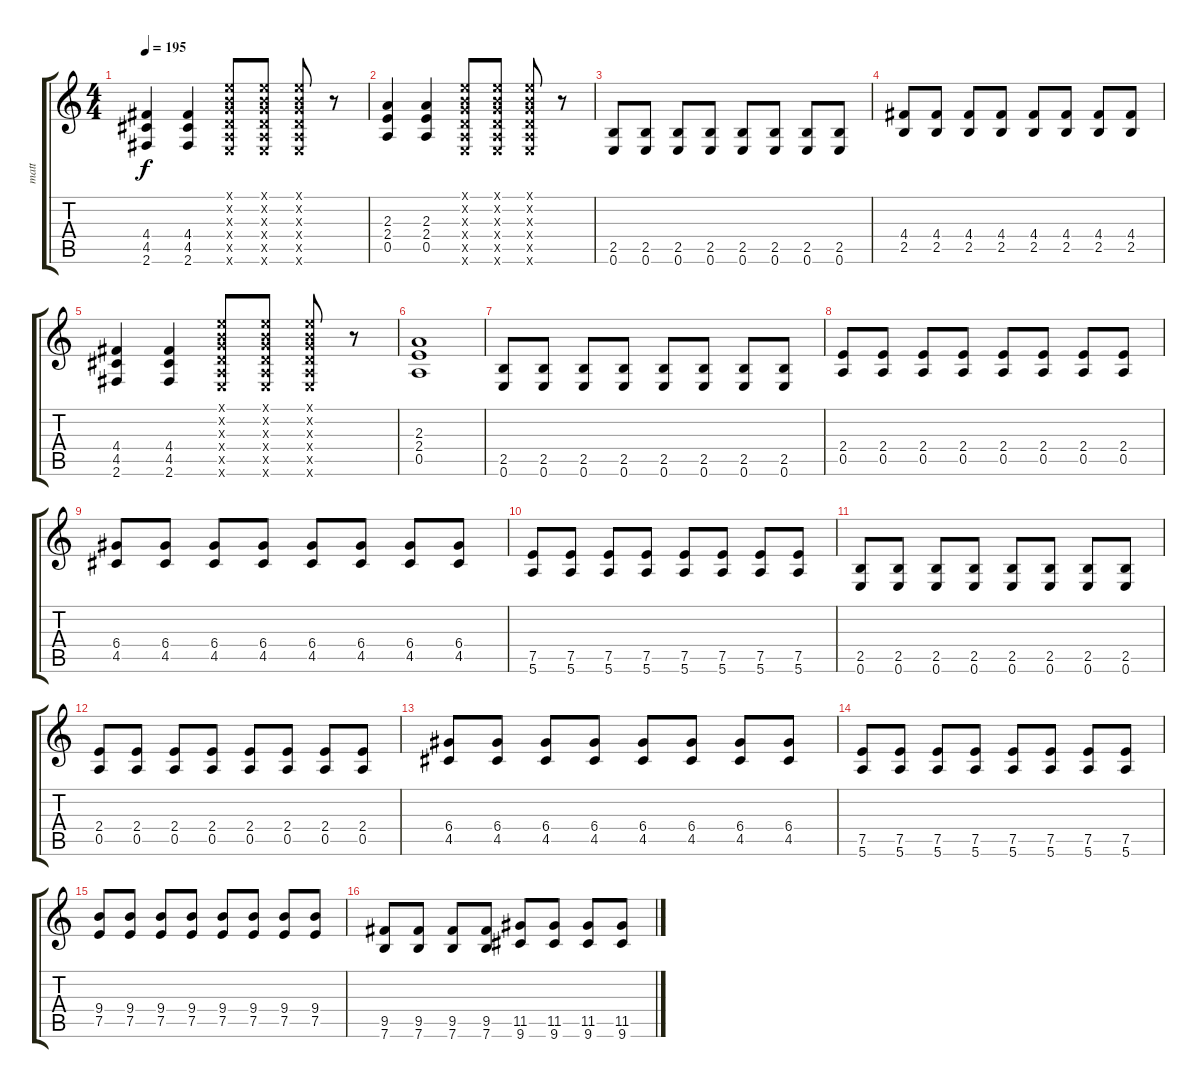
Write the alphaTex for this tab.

\track ("matt" "matt") {instrument distortionguitar}
\staff {score tabs}
\tuning (E4 B3 G3 D3 A2 E2) {hide}
\ts (4 4)
\tempo 195
\clef g2
\ks c
(4.4 4.5 2.6).4{dy f} (4.4 4.5 2.6).4 (0.1{x} 0.2{x} 0.3{x} 0.4{x} 0.5{x} 0.6{x}).8 (0.1{x} 0.2{x} 0.3{x} 0.4{x} 0.5{x} 0.6{x}).8 (0.1{x} 0.2{x} 0.3{x} 0.4{x} 0.5{x} 0.6{x}).8 r.8 |
(2.3 2.4 0.5).4 (2.3 2.4 0.5).4 (0.1{x} 0.2{x} 0.3{x} 0.4{x} 0.5{x} 0.6{x}).8 (0.1{x} 0.2{x} 0.3{x} 0.4{x} 0.5{x} 0.6{x}).8 (0.1{x} 0.2{x} 0.3{x} 0.4{x} 0.5{x} 0.6{x}).8 r.8 |
(2.5 0.6).8 (2.5 0.6).8 (2.5 0.6).8 (2.5 0.6).8 (2.5 0.6).8 (2.5 0.6).8 (2.5 0.6).8 (2.5 0.6).8 |
(4.4 2.5).8 (4.4 2.5).8 (4.4 2.5).8 (4.4 2.5).8 (4.4 2.5).8 (4.4 2.5).8 (4.4 2.5).8 (4.4 2.5).8 |
(4.4 4.5 2.6).4 (4.4 4.5 2.6).4 (0.1{x} 0.2{x} 0.3{x} 0.4{x} 0.5{x} 0.6{x}).8 (0.1{x} 0.2{x} 0.3{x} 0.4{x} 0.5{x} 0.6{x}).8 (0.1{x} 0.2{x} 0.3{x} 0.4{x} 0.5{x} 0.6{x}).8 r.8 |
(2.3 2.4 0.5).1 |
(2.5 0.6).8 (2.5 0.6).8 (2.5 0.6).8 (2.5 0.6).8 (2.5 0.6).8 (2.5 0.6).8 (2.5 0.6).8 (2.5 0.6).8 |
(2.4 0.5).8 (2.4 0.5).8 (2.4 0.5).8 (2.4 0.5).8 (2.4 0.5).8 (2.4 0.5).8 (2.4 0.5).8 (2.4 0.5).8 |
(6.4 4.5).8 (6.4 4.5).8 (6.4 4.5).8 (6.4 4.5).8 (6.4 4.5).8 (6.4 4.5).8 (6.4 4.5).8 (6.4 4.5).8 |
(7.5 5.6).8 (7.5 5.6).8 (7.5 5.6).8 (7.5 5.6).8 (7.5 5.6).8 (7.5 5.6).8 (7.5 5.6).8 (7.5 5.6).8 |
(2.5 0.6).8 (2.5 0.6).8 (2.5 0.6).8 (2.5 0.6).8 (2.5 0.6).8 (2.5 0.6).8 (2.5 0.6).8 (2.5 0.6).8 |
(2.4 0.5).8 (2.4 0.5).8 (2.4 0.5).8 (2.4 0.5).8 (2.4 0.5).8 (2.4 0.5).8 (2.4 0.5).8 (2.4 0.5).8 |
(6.4 4.5).8 (6.4 4.5).8 (6.4 4.5).8 (6.4 4.5).8 (6.4 4.5).8 (6.4 4.5).8 (6.4 4.5).8 (6.4 4.5).8 |
(7.5 5.6).8 (7.5 5.6).8 (7.5 5.6).8 (7.5 5.6).8 (7.5 5.6).8 (7.5 5.6).8 (7.5 5.6).8 (7.5 5.6).8 |
(9.4 7.5).8 (9.4 7.5).8 (9.4 7.5).8 (9.4 7.5).8 (9.4 7.5).8 (9.4 7.5).8 (9.4 7.5).8 (9.4 7.5).8 |
(9.5 7.6).8 (9.5 7.6).8 (9.5 7.6).8 (9.5 7.6).8 (11.5 9.6).8 (11.5 9.6).8 (11.5 9.6).8 (11.5 9.6).8
